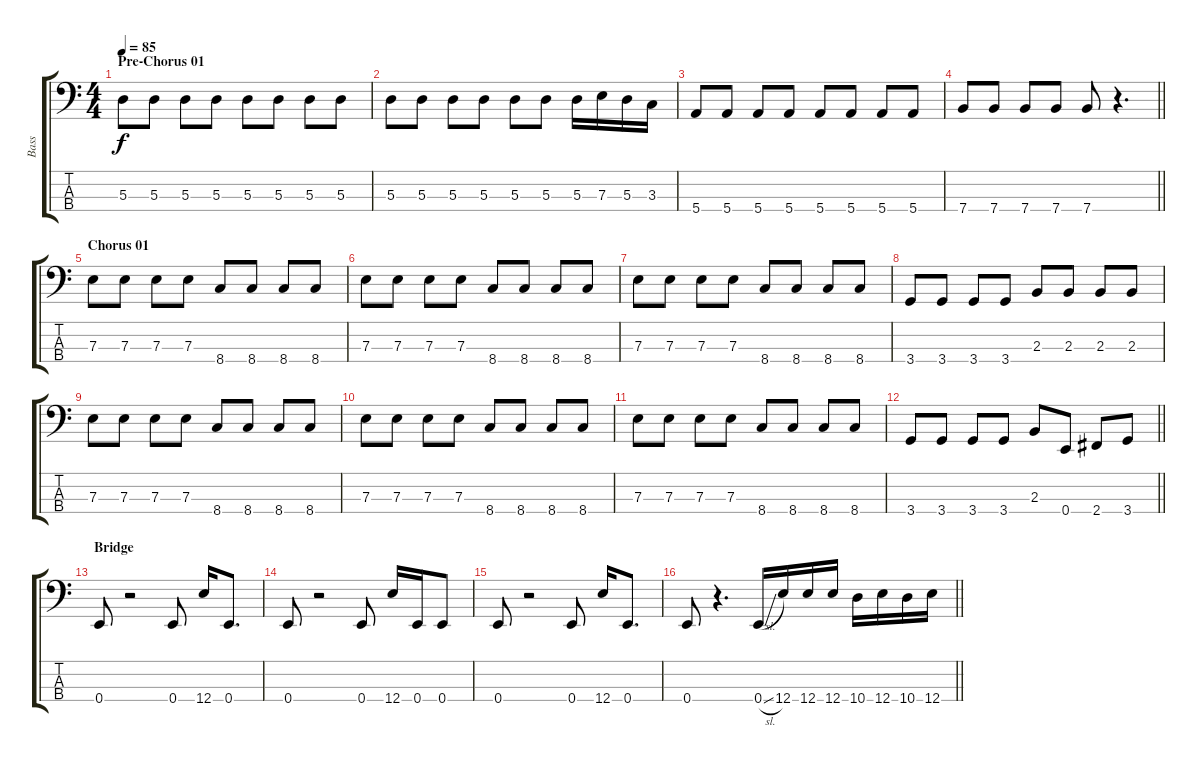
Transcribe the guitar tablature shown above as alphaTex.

\track ("Bass" "Bass") {instrument electricbasspick}
\staff {score tabs}
\tuning (G2 D2 A1 E1) {hide}
\ts (4 4)
\section ("" "Pre-Chorus 01")
\tempo 85
\clef f4
\ks c
5.3.8{dy f} 5.3.8 5.3.8 5.3.8 5.3.8 5.3.8 5.3.8 5.3.8 |
5.3.8 5.3.8 5.3.8 5.3.8 5.3.8 5.3.8 5.3.16 7.3.16 5.3.16 3.3.16 |
5.4.8 5.4.8 5.4.8 5.4.8 5.4.8 5.4.8 5.4.8 5.4.8 |
\barLineRight lightlight
7.4.8 7.4.8 7.4.8 7.4.8 7.4.8 r.4{d} |
\section ("" "Chorus 01")
7.3.8 7.3.8 7.3.8 7.3.8 8.4.8 8.4.8 8.4.8 8.4.8 |
7.3.8 7.3.8 7.3.8 7.3.8 8.4.8 8.4.8 8.4.8 8.4.8 |
7.3.8 7.3.8 7.3.8 7.3.8 8.4.8 8.4.8 8.4.8 8.4.8 |
3.4.8 3.4.8 3.4.8 3.4.8 2.3.8 2.3.8 2.3.8 2.3.8 |
7.3.8 7.3.8 7.3.8 7.3.8 8.4.8 8.4.8 8.4.8 8.4.8 |
7.3.8 7.3.8 7.3.8 7.3.8 8.4.8 8.4.8 8.4.8 8.4.8 |
7.3.8 7.3.8 7.3.8 7.3.8 8.4.8 8.4.8 8.4.8 8.4.8 |
\barLineRight lightlight
3.4.8 3.4.8 3.4.8 3.4.8 2.3.8 0.4.8 2.4.8 3.4.8 |
\section ("" "Bridge")
0.4.8 r.2 0.4.8 12.4.16 0.4.8{d} |
0.4.8 r.2 0.4.8 12.4.16 0.4.16 0.4.8 |
0.4.8 r.2 0.4.8 12.4.16 0.4.8{d} |
\barLineRight lightlight
0.4.8 r.4{d} 0.4{sl}.16 12.4.16 12.4.16 12.4.16 10.4.16 12.4.16 10.4.16 12.4.16
